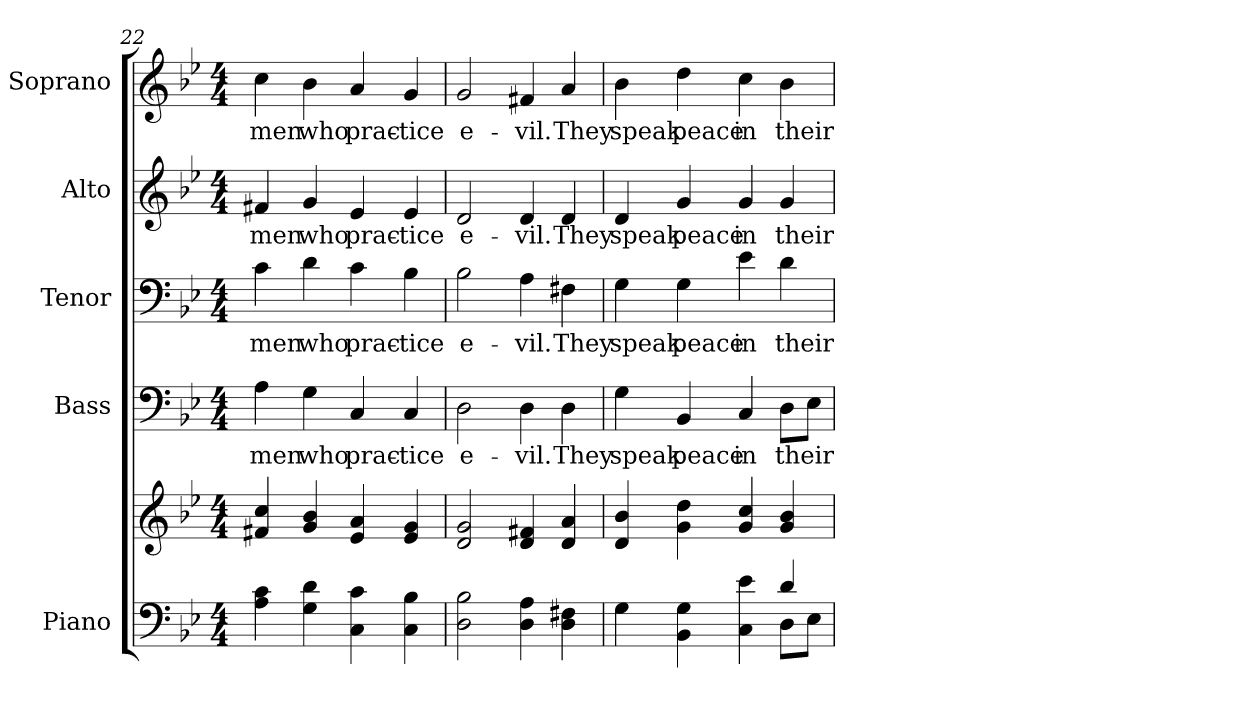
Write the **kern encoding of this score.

**kern	**kern	**kern	**text	**kern	**text	**kern	**text	**kern	**text
*part5	*part5	*part4	*part4	*part3	*part3	*part2	*part2	*part1	*part1
*staff6	*staff5	*staff4	*staff4	*staff3	*staff3	*staff2	*staff2	*staff1	*staff1
*I"Piano	*	*I"Bass	*	*I"Tenor	*	*I"Alto	*	*I"Soprano	*
*I'Pno.	*	*I'B.	*	*I'T.	*	*I'A.	*	*I'S.	*
*clefF4	*clefG2	*clefF4	*	*clefF4	*	*clefG2	*	*clefG2	*
*k[b-e-]	*k[b-e-]	*k[b-e-]	*	*k[b-e-]	*	*k[b-e-]	*	*k[b-e-]	*
*B-:	*B-:	*B-:	*	*B-:	*	*B-:	*	*B-:	*
*M4/4	*M4/4	*M4/4	*	*M4/4	*	*M4/4	*	*M4/4	*
=22	=22	=22	=22	=22	=22	=22	=22	=22	=22
!	!	!	!LO:LY:b:color=#000000	!	!	!	!	!	!
!	!	!	!	!	!LO:LY:b:color=#000000	!	!	!	!
!	!	!	!	!	!	!	!LO:LY:b:color=#000000	!	!
!	!	!	!	!	!	!	!	!	!LO:LY:b:color=#000000
4Ai\ 4ci	4f#Xi/ 4cci	4Ai\	men	4ci\	men	4f#Xi/	men	4cci\	men
!	!	!	!LO:LY:b:color=#000000	!	!	!	!	!	!
!	!	!	!	!	!LO:LY:b:color=#000000	!	!	!	!
!	!	!	!	!	!	!	!LO:LY:b:color=#000000	!	!
!	!	!	!	!	!	!	!	!	!LO:LY:b:color=#000000
4Gi\ 4di	4gi/ 4b-i	4Gi\	who	4di\	who	4gi/	who	4b-i\	who
!	!	!	!LO:LY:b:color=#000000	!	!	!	!	!	!
!	!	!	!	!	!LO:LY:b:color=#000000	!	!	!	!
!	!	!	!	!	!	!	!LO:LY:b:color=#000000	!	!
!	!	!	!	!	!	!	!	!	!LO:LY:b:color=#000000
4Ci\ 4ci	4e-i/ 4ai	4Ci/	prac-	4ci\	prac-	4e-i/	prac-	4ai/	prac-
!	!	!	!LO:LY:b:color=#000000	!	!	!	!	!	!
!	!	!	!	!	!LO:LY:b:color=#000000	!	!	!	!
!	!	!	!	!	!	!	!LO:LY:b:color=#000000	!	!
!	!	!	!	!	!	!	!	!	!LO:LY:b:color=#000000
4Ci\ 4B-i	4e-i/ 4gi	4Ci/	-tice	4B-i\	-tice	4e-i/	-tice	4gi/	-tice
=23	=23	=23	=23	=23	=23	=23	=23	=23	=23
!	!	!	!LO:LY:b:color=#000000	!	!	!	!	!	!
!	!	!	!	!	!LO:LY:b:color=#000000	!	!	!	!
!	!	!	!	!	!	!	!LO:LY:b:color=#000000	!	!
!	!	!	!	!	!	!	!	!	!LO:LY:b:color=#000000
2Di\ 2B-i	2di/ 2gi	2Di\	e-	2B-i\	e-	2di/	e-	2gi/	e-
!	!	!	!LO:LY:b:color=#000000	!	!	!	!	!	!
!	!	!	!	!	!LO:LY:b:color=#000000	!	!	!	!
!	!	!	!	!	!	!	!LO:LY:b:color=#000000	!	!
!	!	!	!	!	!	!	!	!	!LO:LY:b:color=#000000
4Di\ 4Ai	4di/ 4f#Xi	4Di\	-vil.	4Ai\	-vil.	4di/	-vil.	4f#Xi/	-vil.
!	!	!	!LO:LY:b:color=#000000	!	!	!	!	!	!
!	!	!	!	!	!LO:LY:b:color=#000000	!	!	!	!
!	!	!	!	!	!	!	!LO:LY:b:color=#000000	!	!
!	!	!	!	!	!	!	!	!	!LO:LY:b:color=#000000
4Di\ 4F#Xi	4di/ 4ai	4Di\	They	4F#Xi\	They	4di/	They	4ai/	They
!!LO:PB:g=z
=24	=24	=24	=24	=24	=24	=24	=24	=24	=24
*^	*	*	*	*	*	*	*	*	*
!	!	!	!	!LO:LY:b:color=#000000	!	!	!	!	!	!
!	!	!	!	!	!	!LO:LY:b:color=#000000	!	!	!	!
!	!	!	!	!	!	!	!	!LO:LY:b:color=#000000	!	!
!	!	!	!	!	!	!	!	!	!	!LO:LY:b:color=#000000
4Gi\	2ryy	4di/ 4b-i	4Gi\	speak	4Gi\	speak	4di/	speak	4b-i\	speak
!	!	!	!	!LO:LY:b:color=#000000	!	!	!	!	!	!
!	!	!	!	!	!	!LO:LY:b:color=#000000	!	!	!	!
!	!	!	!	!	!	!	!	!LO:LY:b:color=#000000	!	!
!	!	!	!	!	!	!	!	!	!	!LO:LY:b:color=#000000
4BB-i\ 4Gi	.	4gi\ 4ddi	4BB-i/	peace	4Gi\	peace	4gi/	peace	4ddi\	peace
!	!	!	!	!LO:LY:b:color=#000000	!	!	!	!	!	!
!	!	!	!	!	!	!LO:LY:b:color=#000000	!	!	!	!
!	!	!	!	!	!	!	!	!LO:LY:b:color=#000000	!	!
!	!	!	!	!	!	!	!	!	!	!LO:LY:b:color=#000000
4Ci\ 4e-i	4ryy	4gi/ 4cci	4Ci/	in	4e-i\	in	4gi/	in	4cci\	in
!	!	!	!	!LO:LY:b:color=#000000	!	!	!	!	!	!
!	!	!	!	!	!	!LO:LY:b:color=#000000	!	!	!	!
!	!	!	!	!	!	!	!	!LO:LY:b:color=#000000	!	!
!	!	!	!	!	!	!	!	!	!	!LO:LY:b:color=#000000
4di/	8Di\L	4gi/ 4b-i	8Di\L	their	4di\	their	4gi/	their	4b-i\	their
.	8E-i\J	.	8E-i\J	.	.	.	.	.	.	.
*v	*v	*	*	*	*	*	*	*	*	*
=	=	=	=	=	=	=	=	=	=
*-	*-	*-	*-	*-	*-	*-	*-	*-	*-
